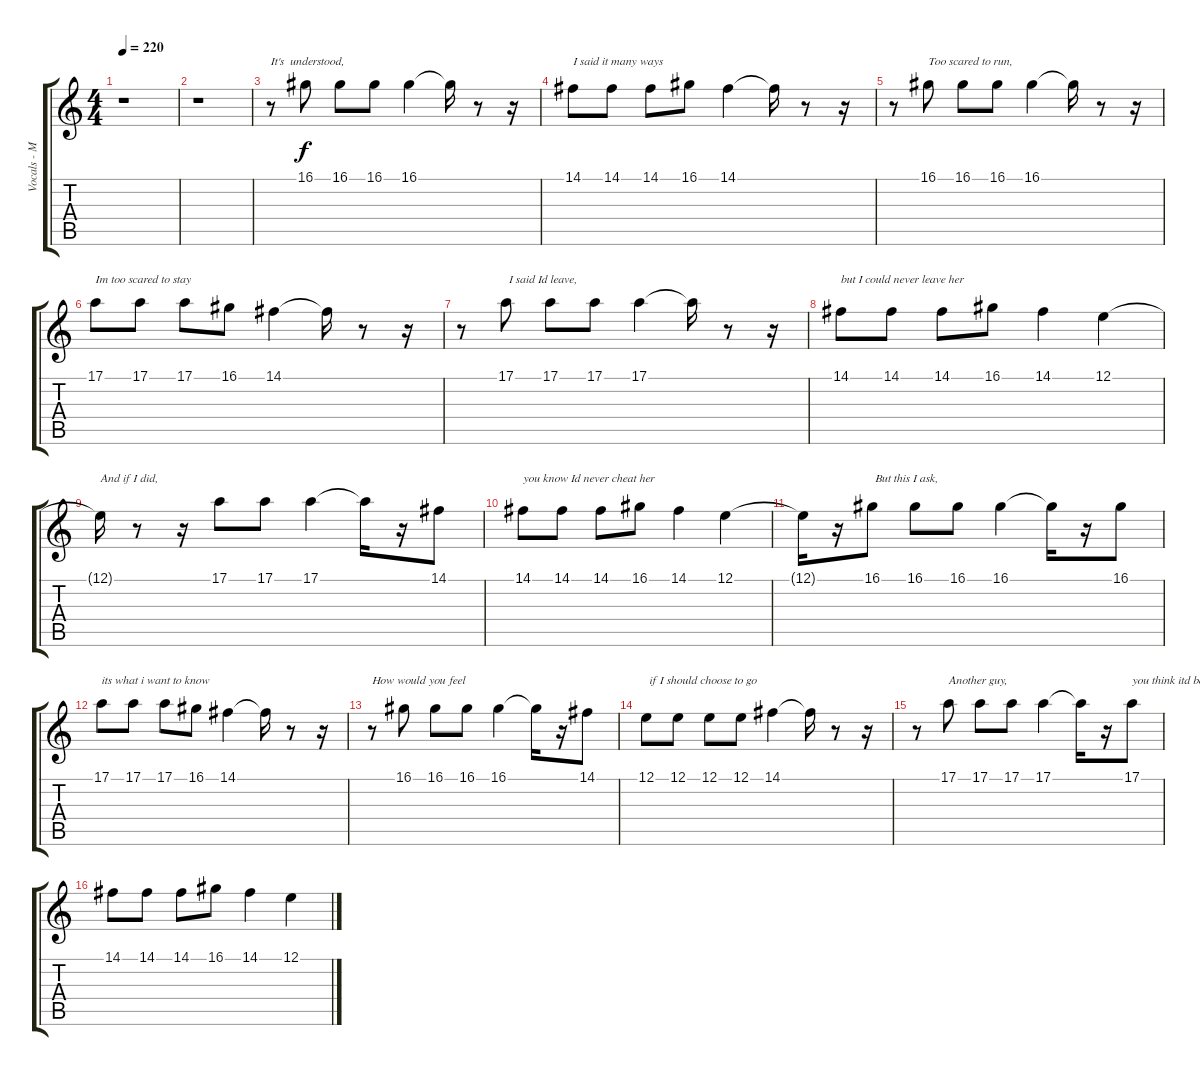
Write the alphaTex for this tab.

\track ("Vocals - Mark " "Vocals - M") {instrument sopranosax}
\staff {score tabs}
\tuning (E4 B3 G3 D3 A2 E2) {hide}
\ts (4 4)
\tempo 220
\clef g2
\ks c
r.1{dy f} |
r.1 |
r.8{txt "It's  understood,"} 16.1.8 16.1.8 16.1.8 16.1.4 16.1{t}.16 r.8 r.16 |
14.1.8{txt "I said it many ways"} 14.1.8 14.1.8 16.1.8 14.1.4 14.1{t}.16 r.8 r.16 |
r.8 16.1.8{txt "Too scared to run, "} 16.1.8 16.1.8 16.1.4 16.1{t}.16 r.8 r.16 |
17.1.8{txt "Im too scared to stay"} 17.1.8 17.1.8 16.1.8 14.1.4 14.1{t}.16 r.8 r.16 |
r.8 17.1.8{txt " I said Id leave, "} 17.1.8 17.1.8 17.1.4 17.1{t}.16 r.8 r.16 |
14.1.8{txt "but I could never leave her"} 14.1.8 14.1.8 16.1.8 14.1.4 12.1.4 |
12.1{t}.16{txt "And if I did, "} r.8 r.16 17.1.8 17.1.8 17.1.4 17.1{t}.16 r.16 14.1.8 |
14.1.8{txt "you know Id never cheat her"} 14.1.8 14.1.8 16.1.8 14.1.4 12.1.4 |
12.1{t}.16 r.16 16.1.8{txt " But this I ask, "} 16.1.8 16.1.8 16.1.4 16.1{t}.16 r.16 16.1.8 |
17.1.8{txt "its what i want to know"} 17.1.8 17.1.8 16.1.8 14.1.4 14.1{t}.16 r.8 r.16 |
r.8{txt "How would you feel"} 16.1.8 16.1.8 16.1.8 16.1.4 16.1{t}.16 r.16 14.1.8 |
12.1.8{txt " if I should choose to go"} 12.1.8 12.1.8 12.1.8 14.1.4 14.1{t}.16 r.8 r.16 |
r.8 17.1.8{txt "Another guy, "} 17.1.8 17.1.8 17.1.4 17.1{t}.16 r.16 17.1.8{txt "you think itd be unlikely"} |
14.1.8 14.1.8 14.1.8 16.1.8 14.1.4 12.1.4
